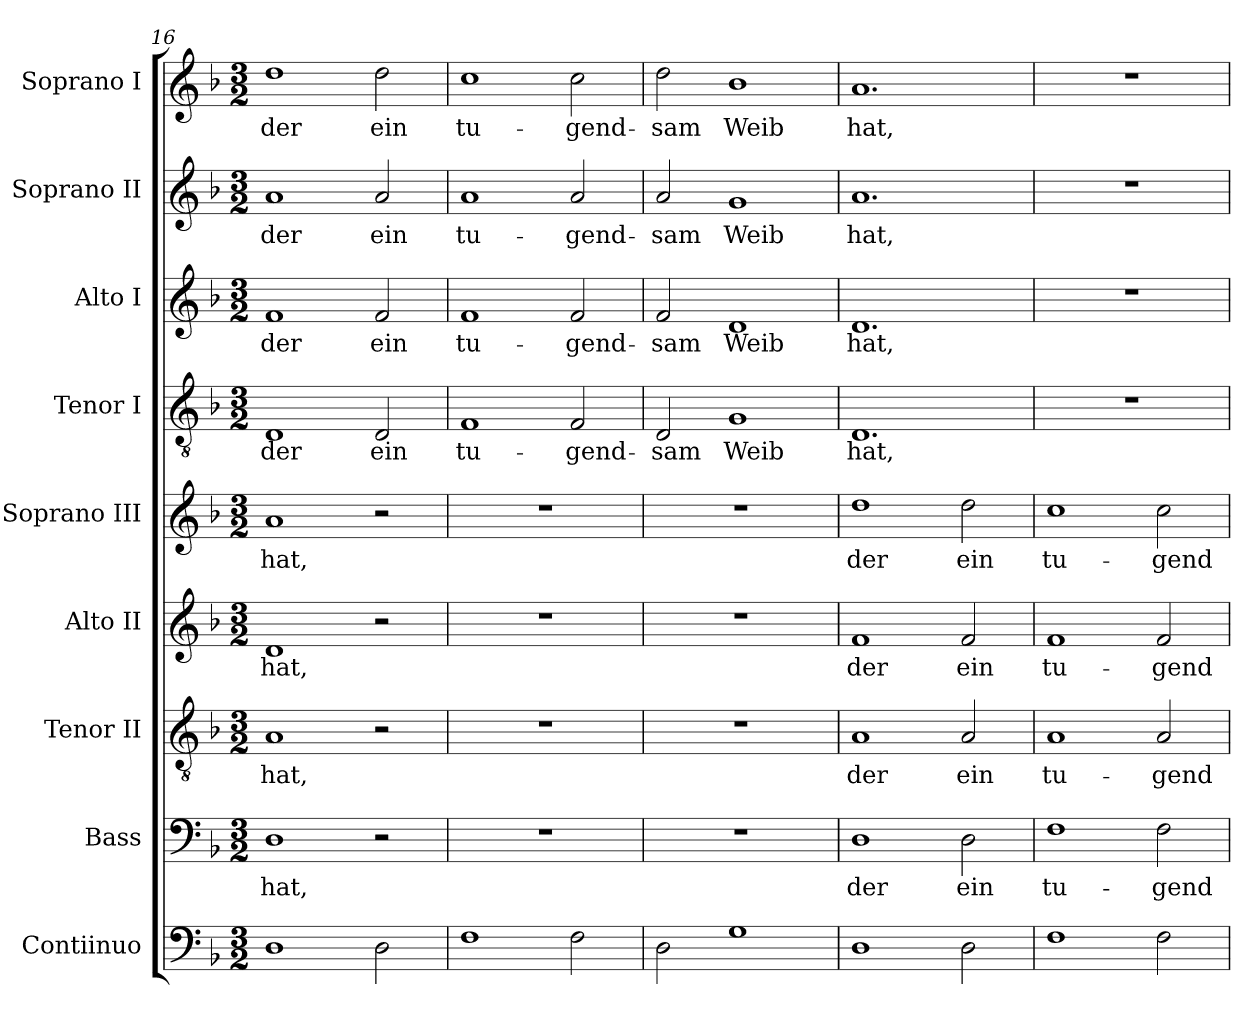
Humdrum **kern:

**kern	**kern	**text	**kern	**text	**kern	**text	**kern	**text	**kern	**text	**kern	**text	**kern	**text	**kern	**text
*part9	*part8	*part8	*part7	*part7	*part6	*part6	*part5	*part5	*part4	*part4	*part3	*part3	*part2	*part2	*part1	*part1
*staff9	*staff8	*staff8	*staff7	*staff7	*staff6	*staff6	*staff5	*staff5	*staff4	*staff4	*staff3	*staff3	*staff2	*staff2	*staff1	*staff1
*I"Contiinuo	*I"Bass	*	*I"Tenor II	*	*I"Alto II	*	*I"Soprano III	*	*I"Tenor I	*	*I"Alto I	*	*I"Soprano II	*	*I"Soprano I	*
*	*I'B	*	*I'T II	*	*I'A II	*	*I'S III	*	*I'T I	*	*I'A I	*	*I'S II	*	*I'S I	*
*clefF4	*clefF4	*	*clefGv2	*	*clefG2	*	*clefG2	*	*clefGv2	*	*clefG2	*	*clefG2	*	*clefG2	*
*k[b-]	*k[b-]	*	*k[b-]	*	*k[b-]	*	*k[b-]	*	*k[b-]	*	*k[b-]	*	*k[b-]	*	*k[b-]	*
*F:	*F:	*	*F:	*	*F:	*	*F:	*	*F:	*	*F:	*	*F:	*	*F:	*
*M3/2	*M3/2	*	*M3/2	*	*M3/2	*	*M3/2	*	*M3/2	*	*M3/2	*	*M3/2	*	*M3/2	*
=16	=16	=16	=16	=16	=16	=16	=16	=16	=16	=16	=16	=16	=16	=16	=16	=16
!	!	!LO:LY:b	!	!LO:LY:b	!	!LO:LY:b	!	!LO:LY:b	!	!LO:LY:b	!	!LO:LY:b	!	!LO:LY:b	!	!LO:LY:b
1D	1D	hat,	1A	hat,	1d	hat,	1a	hat,	1D	der	1f	der	1a	der	1dd	der
!	!	!	!	!	!	!	!	!	!	!LO:LY:b	!	!LO:LY:b	!	!LO:LY:b	!	!LO:LY:b
2D	2r	.	2r	.	2r	.	2r	.	2D	ein	2f	ein	2a	ein	2dd	ein
=17	=17	=17	=17	=17	=17	=17	=17	=17	=17	=17	=17	=17	=17	=17	=17	=17
!	!LO:N:vis=1	!	!LO:N:vis=1	!	!LO:N:vis=1	!	!LO:N:vis=1	!	!	!LO:LY:b	!	!LO:LY:b	!	!LO:LY:b	!	!LO:LY:b
1F	1.r	.	1.r	.	1.r	.	1.r	.	1F	tu-	1f	tu-	1a	tu-	1cc	tu-
!	!	!	!	!	!	!	!	!	!	!LO:LY:b	!	!LO:LY:b	!	!LO:LY:b	!	!LO:LY:b
2F	.	.	.	.	.	.	.	.	2F	-gend-	2f	-gend-	2a	-gend-	2cc	-gend-
=18	=18	=18	=18	=18	=18	=18	=18	=18	=18	=18	=18	=18	=18	=18	=18	=18
!	!LO:N:vis=1	!	!LO:N:vis=1	!	!LO:N:vis=1	!	!LO:N:vis=1	!	!	!LO:LY:b	!	!LO:LY:b	!	!LO:LY:b	!	!LO:LY:b
2D	1.r	.	1.r	.	1.r	.	1.r	.	2D	-sam	2f	-sam	2a	-sam	2dd	-sam
!	!	!	!	!	!	!	!	!	!	!LO:LY:b	!	!LO:LY:b	!	!LO:LY:b	!	!LO:LY:b
1G	.	.	.	.	.	.	.	.	1G	Weib	1d	Weib	1g	Weib	1b-	Weib
=19	=19	=19	=19	=19	=19	=19	=19	=19	=19	=19	=19	=19	=19	=19	=19	=19
!	!	!LO:LY:b	!	!LO:LY:b	!	!LO:LY:b	!	!LO:LY:b	!	!LO:LY:b	!	!LO:LY:b	!	!LO:LY:b	!	!LO:LY:b
1D	1D	der	1A	der	1f	der	1dd	der	1.D	hat,	1.d	hat,	1.a	hat,	1.a	hat,
!	!	!LO:LY:b	!	!LO:LY:b	!	!LO:LY:b	!	!LO:LY:b	!	!	!	!	!	!	!	!
2D	2D	ein	2A	ein	2f	ein	2dd	ein	.	.	.	.	.	.	.	.
=20	=20	=20	=20	=20	=20	=20	=20	=20	=20	=20	=20	=20	=20	=20	=20	=20
!	!	!LO:LY:b	!	!LO:LY:b	!	!LO:LY:b	!	!LO:LY:b	!LO:N:vis=1	!	!LO:N:vis=1	!	!LO:N:vis=1	!	!LO:N:vis=1	!
1F	1F	tu-	1A	tu-	1f	tu-	1cc	tu-	1.r	.	1.r	.	1.r	.	1.r	.
!	!	!LO:LY:b	!	!LO:LY:b	!	!LO:LY:b	!	!LO:LY:b	!	!	!	!	!	!	!	!
2F	2F	-gend-	2A	-gend-	2f	-gend-	2cc	-gend-	.	.	.	.	.	.	.	.
=	=	=	=	=	=	=	=	=	=	=	=	=	=	=	=	=
*-	*-	*-	*-	*-	*-	*-	*-	*-	*-	*-	*-	*-	*-	*-	*-	*-
